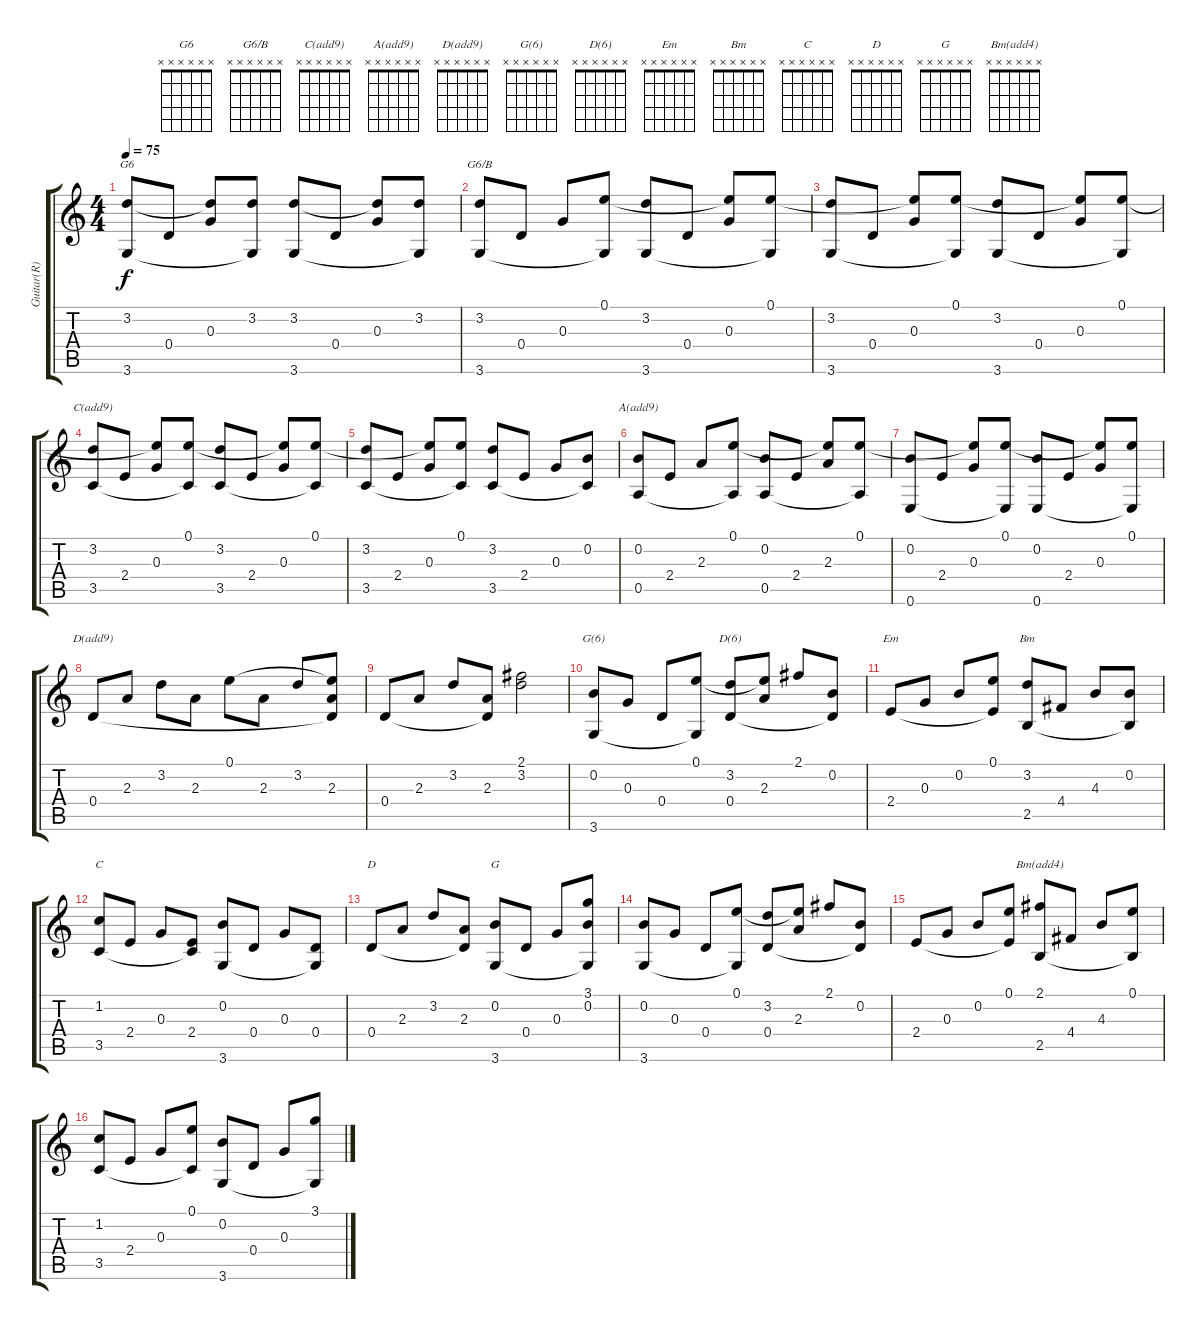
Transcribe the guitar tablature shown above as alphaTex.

\track ("Guitar(R)" "Guitar(R)") {instrument electricguitarjazz}
\staff {score tabs}
\tuning (E4 B3 G3 D3 A2 E2) {hide}
\chord ("G6" x x x x x x) {firstfret 0}
\chord ("G6/B" x x x x x x) {firstfret 0}
\chord ("C(add9)" x x x x x x) {firstfret 0}
\chord ("A(add9)" x x x x x x) {firstfret 0}
\chord ("D(add9)" x x x x x x) {firstfret 0}
\chord ("G(6)" x x x x x x) {firstfret 0}
\chord ("D(6)" x x x x x x) {firstfret 0}
\chord ("Em" x x x x x x) {firstfret 0}
\chord ("Bm" x x x x x x) {firstfret 0}
\chord ("C" x x x x x x) {firstfret 0}
\chord ("D" x x x x x x) {firstfret 0}
\chord ("G" x x x x x x) {firstfret 0}
\chord ("Bm(add4)" x x x x x x) {firstfret 0}
\ts (4 4)
\tempo 75
\clef g2
\ks c
(3.2 3.6).8{ch "G6" dy f instrument electricguitarjazz} 0.4.8 (3.2{t} 0.3).8 (3.2 3.6{t}).8 (3.2 3.6).8 0.4.8 (3.2{t} 0.3).8 (3.2 3.6{t}).8 |
(3.2 3.6).8{ch "G6/B"} 0.4.8 0.3.8 (0.1 3.6{t}).8 (3.2 3.6).8 0.4.8 (0.1{t} 0.3).8 (0.1 3.6{t}).8 |
(3.2 3.6).8 0.4.8 (0.1{t} 0.3).8 (0.1 3.6{t}).8 (3.2 3.6).8 0.4.8 (0.1{t} 0.3).8 (0.1 3.6{t}).8 |
(3.2 3.5).8{ch "C(add9)"} 2.4.8 (0.1{t} 0.3).8 (0.1 3.5{t}).8 (3.2 3.5).8 2.4.8 (0.1{t} 0.3).8 (0.1 3.5{t}).8 |
(3.2 3.5).8 2.4.8 (0.1{t} 0.3).8 (0.1 3.5{t}).8 (3.2 3.5).8 2.4.8 0.3.8 (0.2 3.5{t}).8 |
(0.2 0.5).8{ch "A(add9)"} 2.4.8 2.3.8 (0.1 0.5{t}).8 (0.2 0.5).8 2.4.8 (0.1{t} 2.3).8 (0.1 0.5{t}).8 |
(0.2 0.6).8 2.4.8 (0.1{t} 0.3).8 (0.1 0.6{t}).8 (0.2 0.6).8 2.4.8 (0.1{t} 0.3).8 (0.1 0.6{t}).8 |
0.4.8{ch "D(add9)"} 2.3.8 3.2.8 2.3.8 0.1.8 2.3.8 3.2.8 (0.1{t} 2.3 0.4{t}).8 |
0.4.8 2.3.8 3.2.8 (2.3 0.4{t}).8 (2.1 3.2).2 |
(0.2 3.6).8{ch "G(6)"} 0.3.8 0.4.8 (0.1 3.6{t}).8 (3.2 0.4).8{ch "D(6)"} (0.1{t} 2.3).8 2.1.8 (0.2 0.4{t}).8 |
2.4.8{ch "Em"} 0.3.8 0.2.8 (0.1 2.4{t}).8 (3.2 2.5).8{ch "Bm"} 4.4.8 4.3.8 (0.2 2.5{t}).8 |
(1.2 3.5).8{ch "C"} 2.4.8 0.3.8 (2.4 3.5{t}).8 (0.2 3.6).8 0.4.8 0.3.8 (0.4 3.6{t}).8 |
0.4.8{ch "D"} 2.3.8 3.2.8 (2.3 0.4{t}).8 (0.2 3.6).8{ch "G"} 0.4.8 0.3.8 (3.1 0.2 3.6{t}).8 |
(0.2 3.6).8 0.3.8 0.4.8 (0.1 3.6{t}).8 (3.2 0.4).8 (0.1{t} 2.3).8 2.1.8 (0.2 0.4{t}).8 |
2.4.8 0.3.8 0.2.8 (0.1 2.4{t}).8 (2.1 2.5).8{ch "Bm(add4)"} 4.4.8 4.3.8 (0.1 2.5{t}).8 |
(1.2 3.5).8 2.4.8 0.3.8 (0.1 3.5{t}).8 (0.2 3.6).8 0.4.8 0.3.8 (3.1 3.6{t}).8
